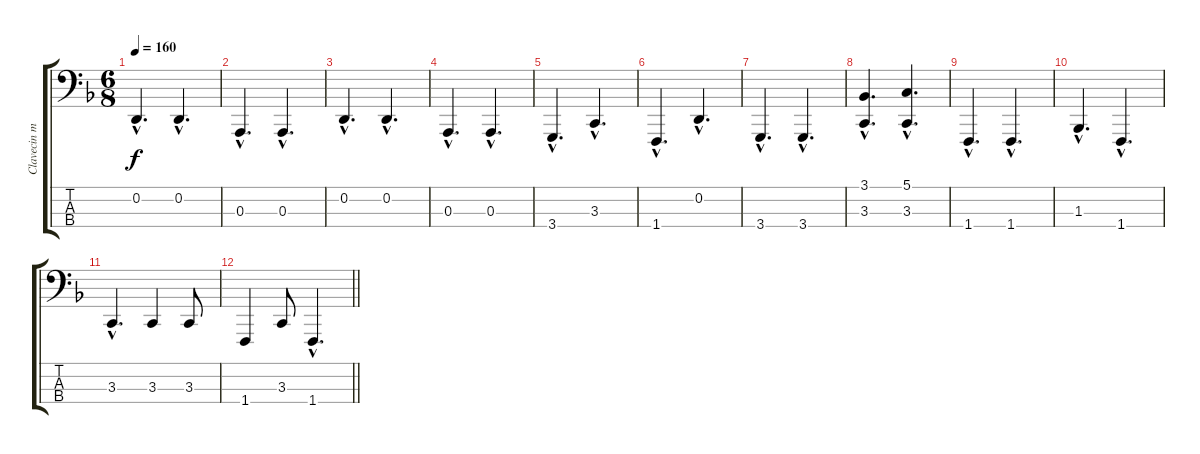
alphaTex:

\track ("Clavecin main gauche" "Clavecin m") {instrument harpsichord}
\staff {score tabs}
\tuning (G2 D2 A1 E1) {hide}
\ts (6 8)
\tempo 160
\clef f4
\ks f
0.2{hac}.4{d dy f} 0.2{hac}.4{d} |
0.3{hac}.4{d} 0.3{hac}.4{d} |
0.2{hac}.4{d} 0.2{hac}.4{d} |
0.3{hac}.4{d} 0.3{hac}.4{d} |
3.4{hac}.4{d} 3.3{hac}.4{d} |
1.4{hac}.4{d} 0.2{hac}.4{d} |
3.4{hac}.4{d} 3.4{hac}.4{d} |
(3.1{hac} 3.3{hac}).4{d} (5.1{hac} 3.3{hac}).4{d} |
1.4{hac}.4{d} 1.4{hac}.4{d} |
1.3{hac}.4{d} 1.4{hac}.4{d} |
3.3{hac}.4{d} 3.3.4 3.3.8 |
\barLineRight lightlight
1.4.4 3.3.8 1.4{hac}.4{d}
